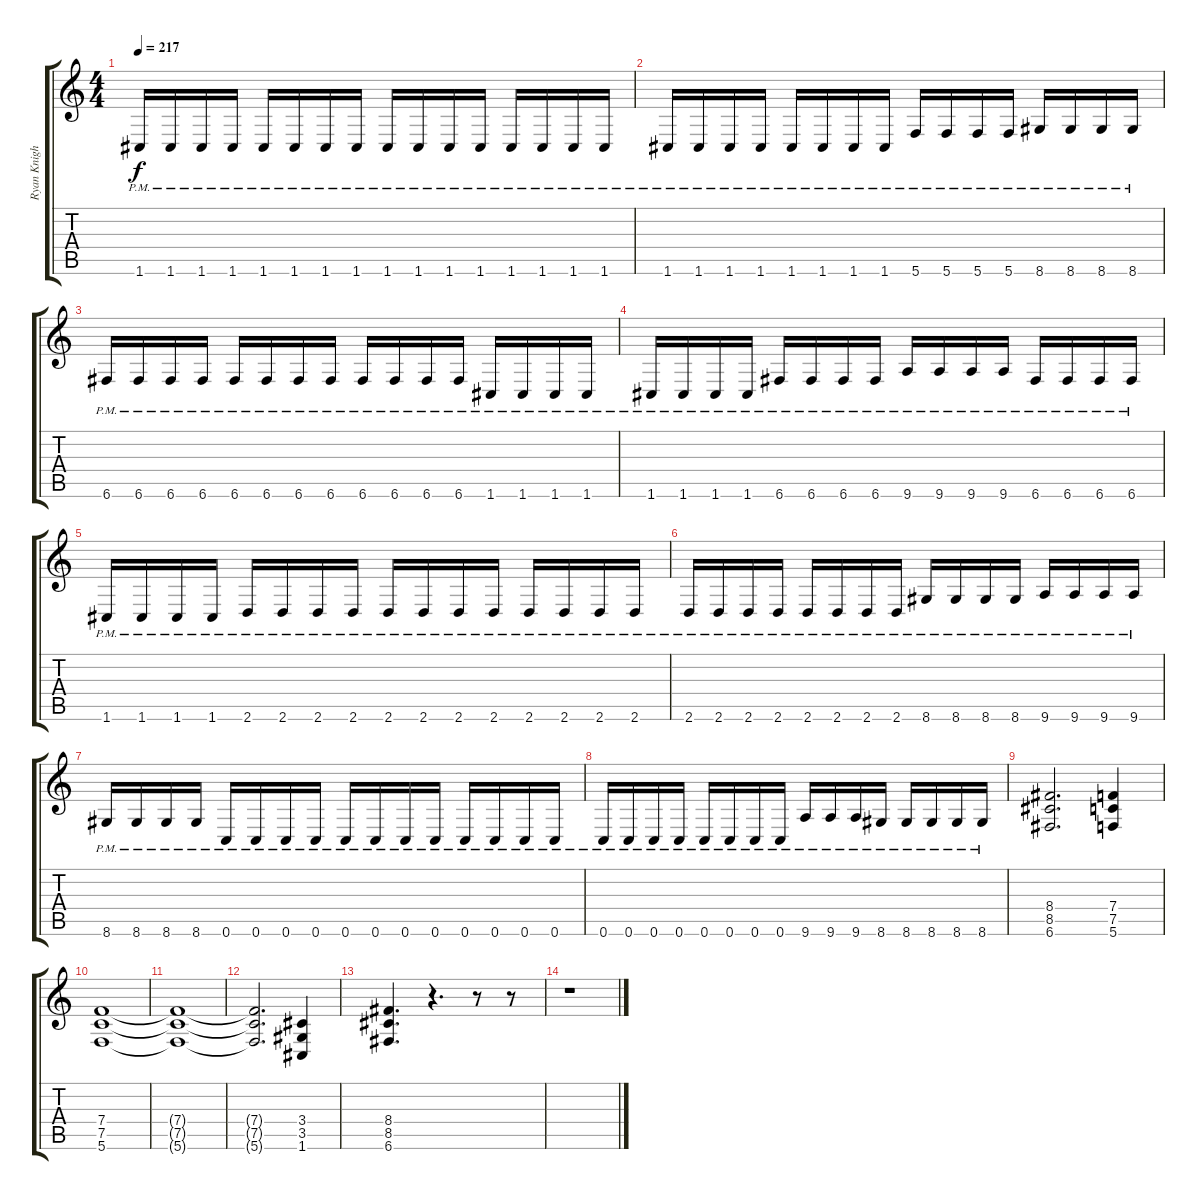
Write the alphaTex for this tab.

\track ("Ryan Knight (Left)" "Ryan Knigh") {instrument distortionguitar}
\staff {score tabs}
\tuning (C4 G3 Eb3 Bb2 F2 C2) {hide}
\ts (4 4)
\tempo 217
\clef g2
\ks c
1.6{pm}.16{dy f} 1.6{pm}.16 1.6{pm}.16 1.6{pm}.16 1.6{pm}.16 1.6{pm}.16 1.6{pm}.16 1.6{pm}.16 1.6{pm}.16 1.6{pm}.16 1.6{pm}.16 1.6{pm}.16 1.6{pm}.16 1.6{pm}.16 1.6{pm}.16 1.6{pm}.16 |
1.6{pm}.16 1.6{pm}.16 1.6{pm}.16 1.6{pm}.16 1.6{pm}.16 1.6{pm}.16 1.6{pm}.16 1.6{pm}.16 5.6{pm}.16 5.6{pm}.16 5.6{pm}.16 5.6{pm}.16 8.6{pm}.16 8.6{pm}.16 8.6{pm}.16 8.6{pm}.16 |
6.6{pm}.16 6.6{pm}.16 6.6{pm}.16 6.6{pm}.16 6.6{pm}.16 6.6{pm}.16 6.6{pm}.16 6.6{pm}.16 6.6{pm}.16 6.6{pm}.16 6.6{pm}.16 6.6{pm}.16 1.6{pm}.16 1.6{pm}.16 1.6{pm}.16 1.6{pm}.16 |
1.6{pm}.16 1.6{pm}.16 1.6{pm}.16 1.6{pm}.16 6.6{pm}.16 6.6{pm}.16 6.6{pm}.16 6.6{pm}.16 9.6{pm}.16 9.6{pm}.16 9.6{pm}.16 9.6{pm}.16 6.6{pm}.16 6.6{pm}.16 6.6{pm}.16 6.6{pm}.16 |
1.6{pm}.16 1.6{pm}.16 1.6{pm}.16 1.6{pm}.16 2.6{pm}.16 2.6{pm}.16 2.6{pm}.16 2.6{pm}.16 2.6{pm}.16 2.6{pm}.16 2.6{pm}.16 2.6{pm}.16 2.6{pm}.16 2.6{pm}.16 2.6{pm}.16 2.6{pm}.16 |
2.6{pm}.16 2.6{pm}.16 2.6{pm}.16 2.6{pm}.16 2.6{pm}.16 2.6{pm}.16 2.6{pm}.16 2.6{pm}.16 8.6{pm}.16 8.6{pm}.16 8.6{pm}.16 8.6{pm}.16 9.6{pm}.16 9.6{pm}.16 9.6{pm}.16 9.6{pm}.16 |
8.6{pm}.16 8.6{pm}.16 8.6{pm}.16 8.6{pm}.16 0.6{pm}.16 0.6{pm}.16 0.6{pm}.16 0.6{pm}.16 0.6{pm}.16 0.6{pm}.16 0.6{pm}.16 0.6{pm}.16 0.6{pm}.16 0.6{pm}.16 0.6{pm}.16 0.6{pm}.16 |
0.6{pm}.16 0.6{pm}.16 0.6{pm}.16 0.6{pm}.16 0.6{pm}.16 0.6{pm}.16 0.6{pm}.16 0.6{pm}.16 9.6{pm}.16 9.6{pm}.16 9.6{pm}.16 8.6{pm}.16 8.6{pm}.16 8.6{pm}.16 8.6{pm}.16 8.6{pm}.16 |
(8.4 8.5 6.6).2{d} (7.4 7.5 5.6).4 |
(7.4 7.5 5.6).1 |
(7.4{t} 7.5{t} 5.6{t}).1 |
(7.4{t} 7.5{t} 5.6{t}).2{d} (3.4 3.5 1.6).4 |
(8.4 8.5 6.6).4{d} r.4{d} r.8 r.8 |
r.1
